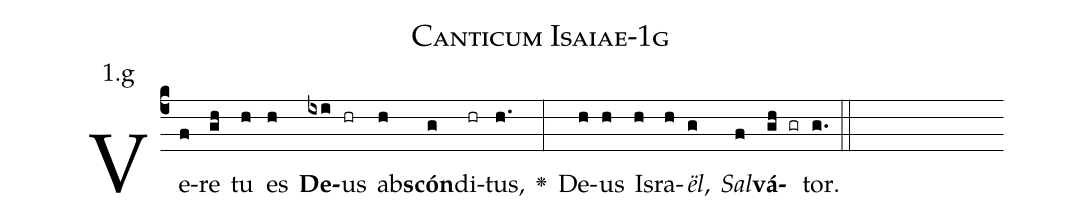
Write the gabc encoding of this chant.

name: Canticum Isaiae-1g;
annotation: 1.g;
%%
(c4)Ve(f)re(gh) tu(h) es(h) <b>De</b>(ixi)us(hr) ab(h)<b>scón</b>(g)di(hr)tus,(h.) <v>\greheightstar</v>(:) De(h)us(h) Is(h)ra(h)<i>ël</i>,(g) <i>Sal</i>(f)<b>vá</b>(gh gr)tor.(g.) (::)


%E(h) u(h) o(g) u(f) a(gh) e.(g.) (::)
